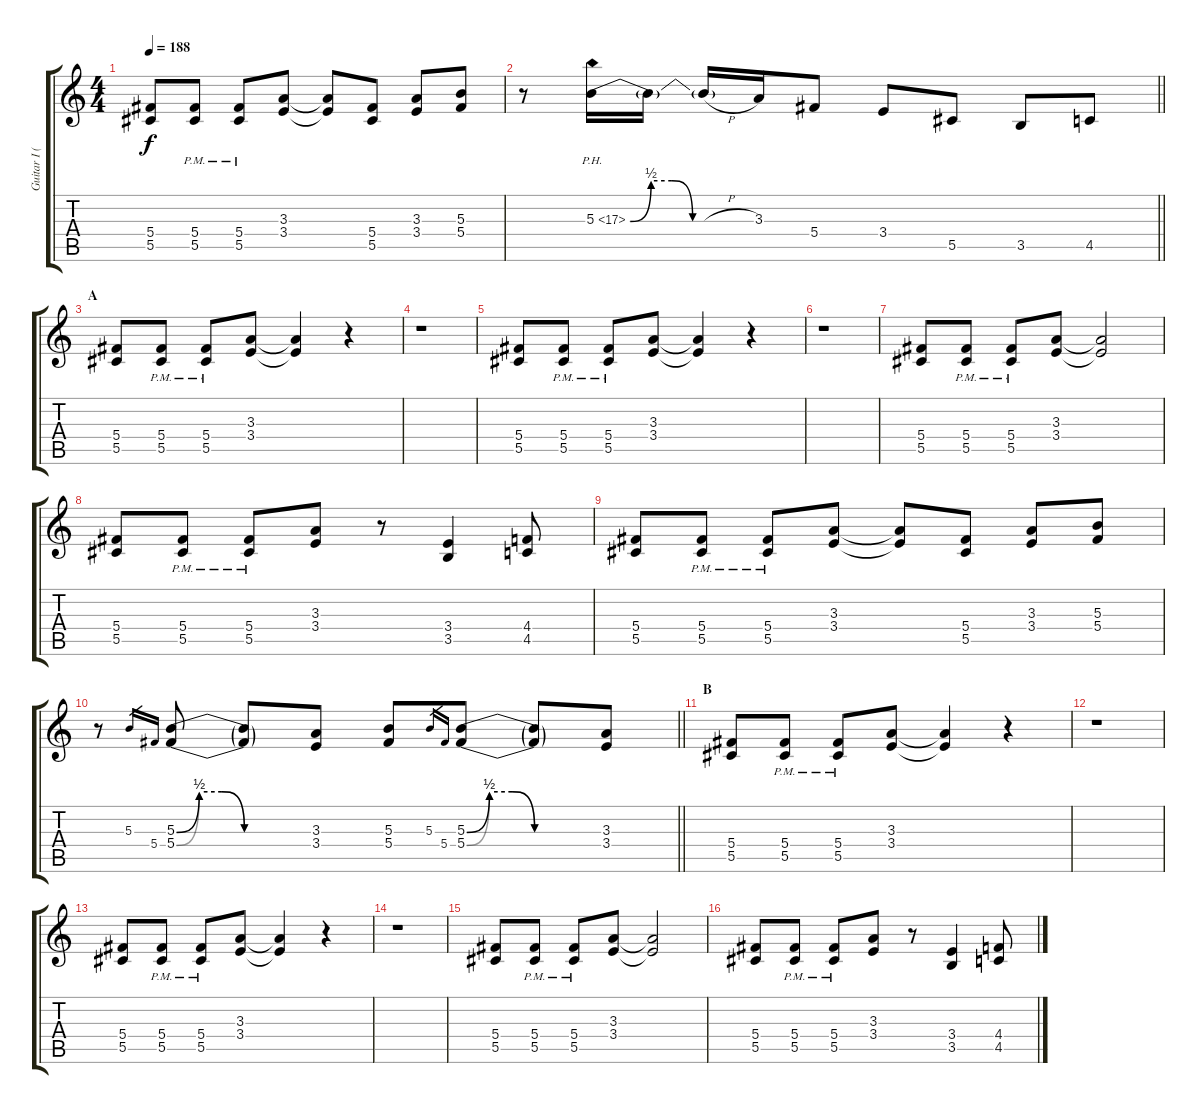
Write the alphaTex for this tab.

\track ("Guitar I (Sakito)" "Guitar I (") {instrument overdrivenguitar}
\staff {score tabs}
\tuning (Eb4 Bb3 Gb3 Db3 Ab2 Eb2) {hide}
\ts (4 4)
\tempo 188
\clef g2
\ks c
(5.4 5.5).8{dy f} (5.4{pm} 5.5{pm}).8 (5.4{pm} 5.5{pm}).8 (3.3 3.4).8 (3.3{t} 3.4{t}).8 (5.4 5.5).8 (3.3 3.4).8 (5.3 5.4).8 |
\barLineRight lightlight
r.8 5.3{be (custom 0 0 10 2 20 2 30 0 60 0) ph 12}.16 5.3{t}.16 5.3{h t}.16 3.3.16 5.4.8 3.4.8 5.5.8 3.5.8 4.5.8 |
\section ("" "A")
(5.4 5.5).8 (5.4{pm} 5.5{pm}).8 (5.4{pm} 5.5{pm}).8 (3.3 3.4).8 (3.3{t} 3.4{t}).4 r.4 |
r.1 |
(5.4 5.5).8 (5.4{pm} 5.5{pm}).8 (5.4{pm} 5.5{pm}).8 (3.3 3.4).8 (3.3{t} 3.4{t}).4 r.4 |
r.1 |
(5.4 5.5).8 (5.4{pm} 5.5{pm}).8 (5.4{pm} 5.5{pm}).8 (3.3 3.4).8 (3.3{t} 3.4{t}).2 |
(5.4 5.5).8 (5.4{pm} 5.5{pm}).8 (5.4{pm} 5.5{pm}).8 (3.3 3.4).8 r.8 (3.4 3.5).4 (4.4 4.5).8 |
(5.4 5.5).8 (5.4{pm} 5.5{pm}).8 (5.4{pm} 5.5{pm}).8 (3.3 3.4).8 (3.3{t} 3.4{t}).8 (5.4 5.5).8 (3.3 3.4).8 (5.3 5.4).8 |
\barLineRight lightlight
r.8 5.3.16{gr} 5.4.16{gr} (5.3{be (custom 0 0 10 2 20 2 30 0 60 0)} 5.4{be (custom 0 0 10 2 20 2 30 0 60 0)}).8 (5.3{t} 5.4{t}).8 (3.3 3.4).8 (5.3 5.4).8 5.3.16{gr} 5.4.16{gr} (5.3{be (custom 0 0 10 2 20 2 30 0 60 0)} 5.4{be (custom 0 0 10 2 20 2 30 0 60 0)}).8 (5.3{t} 5.4{t}).8 (3.3 3.4).8 |
\section ("" "B")
(5.4 5.5).8 (5.4{pm} 5.5{pm}).8 (5.4{pm} 5.5{pm}).8 (3.3 3.4).8 (3.3{t} 3.4{t}).4 r.4 |
r.1 |
(5.4 5.5).8 (5.4{pm} 5.5{pm}).8 (5.4{pm} 5.5{pm}).8 (3.3 3.4).8 (3.3{t} 3.4{t}).4 r.4 |
r.1 |
(5.4 5.5).8 (5.4{pm} 5.5{pm}).8 (5.4{pm} 5.5{pm}).8 (3.3 3.4).8 (3.3{t} 3.4{t}).2 |
(5.4 5.5).8 (5.4{pm} 5.5{pm}).8 (5.4{pm} 5.5{pm}).8 (3.3 3.4).8 r.8 (3.4 3.5).4 (4.4 4.5).8
